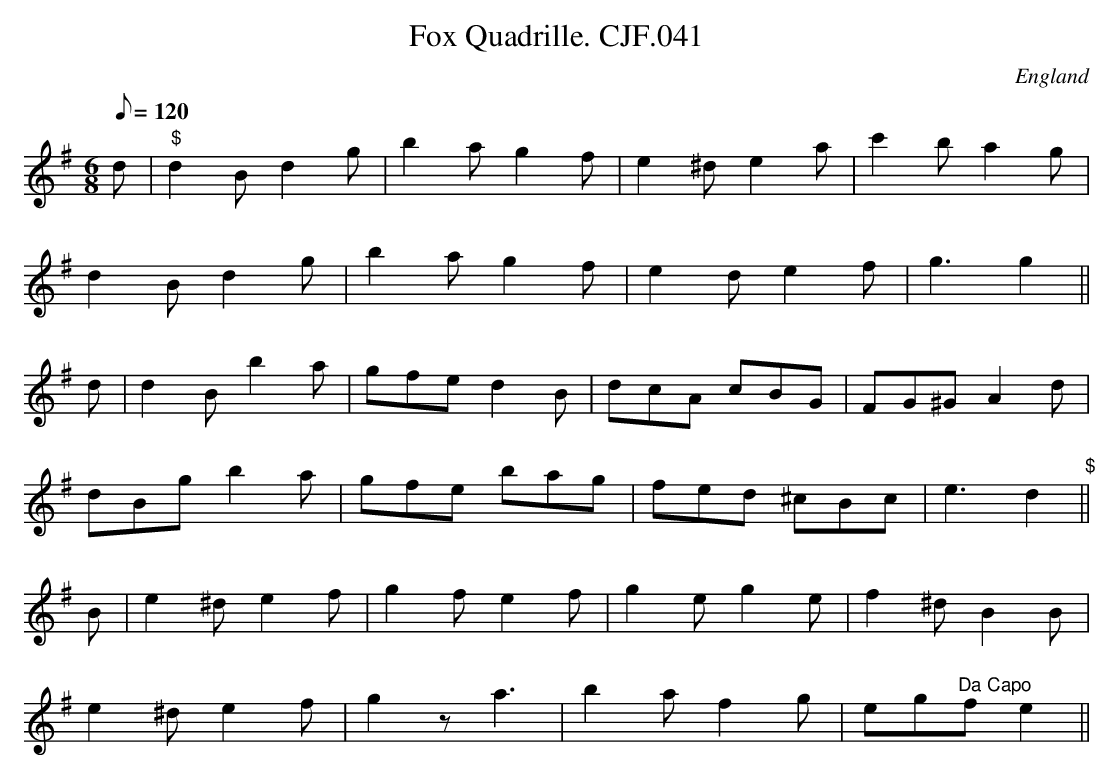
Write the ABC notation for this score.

X:1
T:Fox Quadrille. CJF.041
M:6/8
L:1/8
Q:120
O:England
K:G
d|"$"d2Bd2g|b2ag2f|e2^de2a|c'2ba2g|!
d2Bd2g|b2ag2f|e2de2f|g3g2||!
d|d2Bb2a|gfed2B|dcA cBG|FG^GA2d|!
dBgb2a|gfe bag|fed ^cBc|e3d2"$"||!
B|e2^de2f|g2fe2f|g2eg2e|f2^dB2B|!
e2^de2f|g2za3|b2af2g|eg"Da Capo"fe2||
